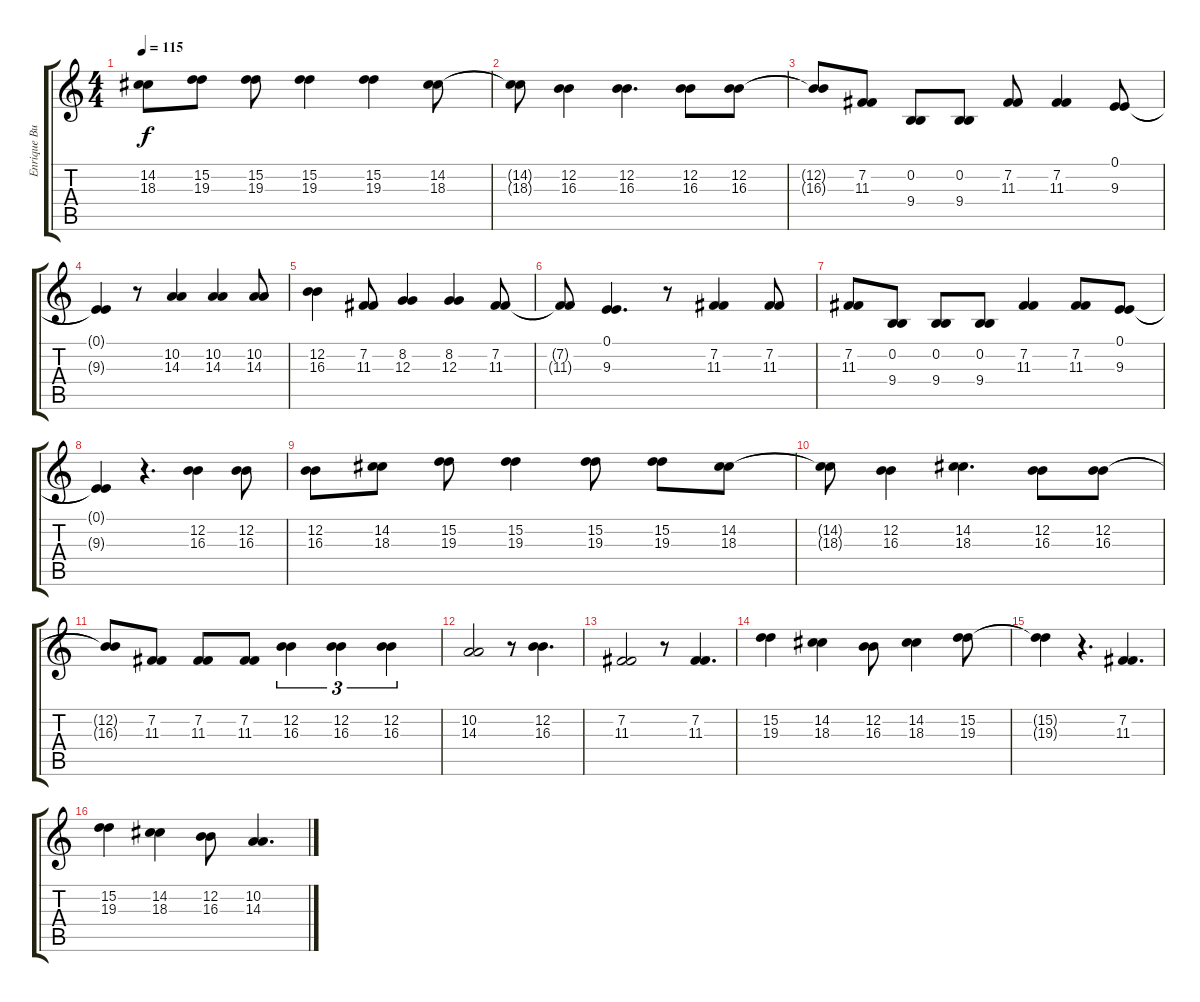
\track ("Enrique Bumbury" "Enrique Bu") {instrument sopranosax}
\staff {score tabs}
\tuning (E4 B3 G3 D3 A2 E2) {hide}
\ts (4 4)
\tempo 115
\clef g2
\ks c
(14.2 18.3).8{dy f} (15.2 19.3).8 (15.2 19.3).8 (15.2 19.3).4 (15.2 19.3).4 (14.2 18.3).8 |
(14.2{t} 18.3{t}).8 (12.2 16.3).4 (12.2 16.3).4{d} (12.2 16.3).8 (12.2 16.3).8 |
(12.2{t} 16.3{t}).8 (7.2 11.3).8 (0.2 9.4).8 (0.2 9.4).8 (7.2 11.3).8 (7.2 11.3).4 (0.1 9.3).8 |
(0.1{t} 9.3{t}).4 r.8 (10.2 14.3).4 (10.2 14.3).4 (10.2 14.3).8 |
(12.2 16.3).4 (7.2 11.3).8 (8.2 12.3).4 (8.2 12.3).4 (7.2 11.3).8 |
(7.2{t} 11.3{t}).8 (0.1 9.3).4{d} r.8 (7.2 11.3).4 (7.2 11.3).8 |
(7.2 11.3).8 (0.2 9.4).8 (0.2 9.4).8 (0.2 9.4).8 (7.2 11.3).4 (7.2 11.3).8 (0.1 9.3).8 |
(0.1{t} 9.3{t}).4 r.4{d} (12.2 16.3).4 (12.2 16.3).8 |
(12.2 16.3).8 (14.2 18.3).8 (15.2 19.3).8 (15.2 19.3).4 (15.2 19.3).8 (15.2 19.3).8 (14.2 18.3).8 |
(14.2{t} 18.3{t}).8 (12.2 16.3).4 (14.2 18.3).4{d} (12.2 16.3).8 (12.2 16.3).8 |
(12.2{t} 16.3{t}).8 (7.2 11.3).8 (7.2 11.3).8 (7.2 11.3).8 (12.2 16.3).4{tu (3 2)} (12.2 16.3).4{tu (3 2)} (12.2 16.3).4{tu (3 2)} |
(10.2 14.3).2 r.8 (12.2 16.3).4{d} |
(7.2 11.3).2 r.8 (7.2 11.3).4{d} |
(15.2 19.3).4 (14.2 18.3).4 (12.2 16.3).8 (14.2 18.3).4 (15.2 19.3).8 |
(15.2{t} 19.3{t}).4 r.4{d} (7.2 11.3).4{d} |
(15.2 19.3).4 (14.2 18.3).4 (12.2 16.3).8 (10.2 14.3).4{d}
